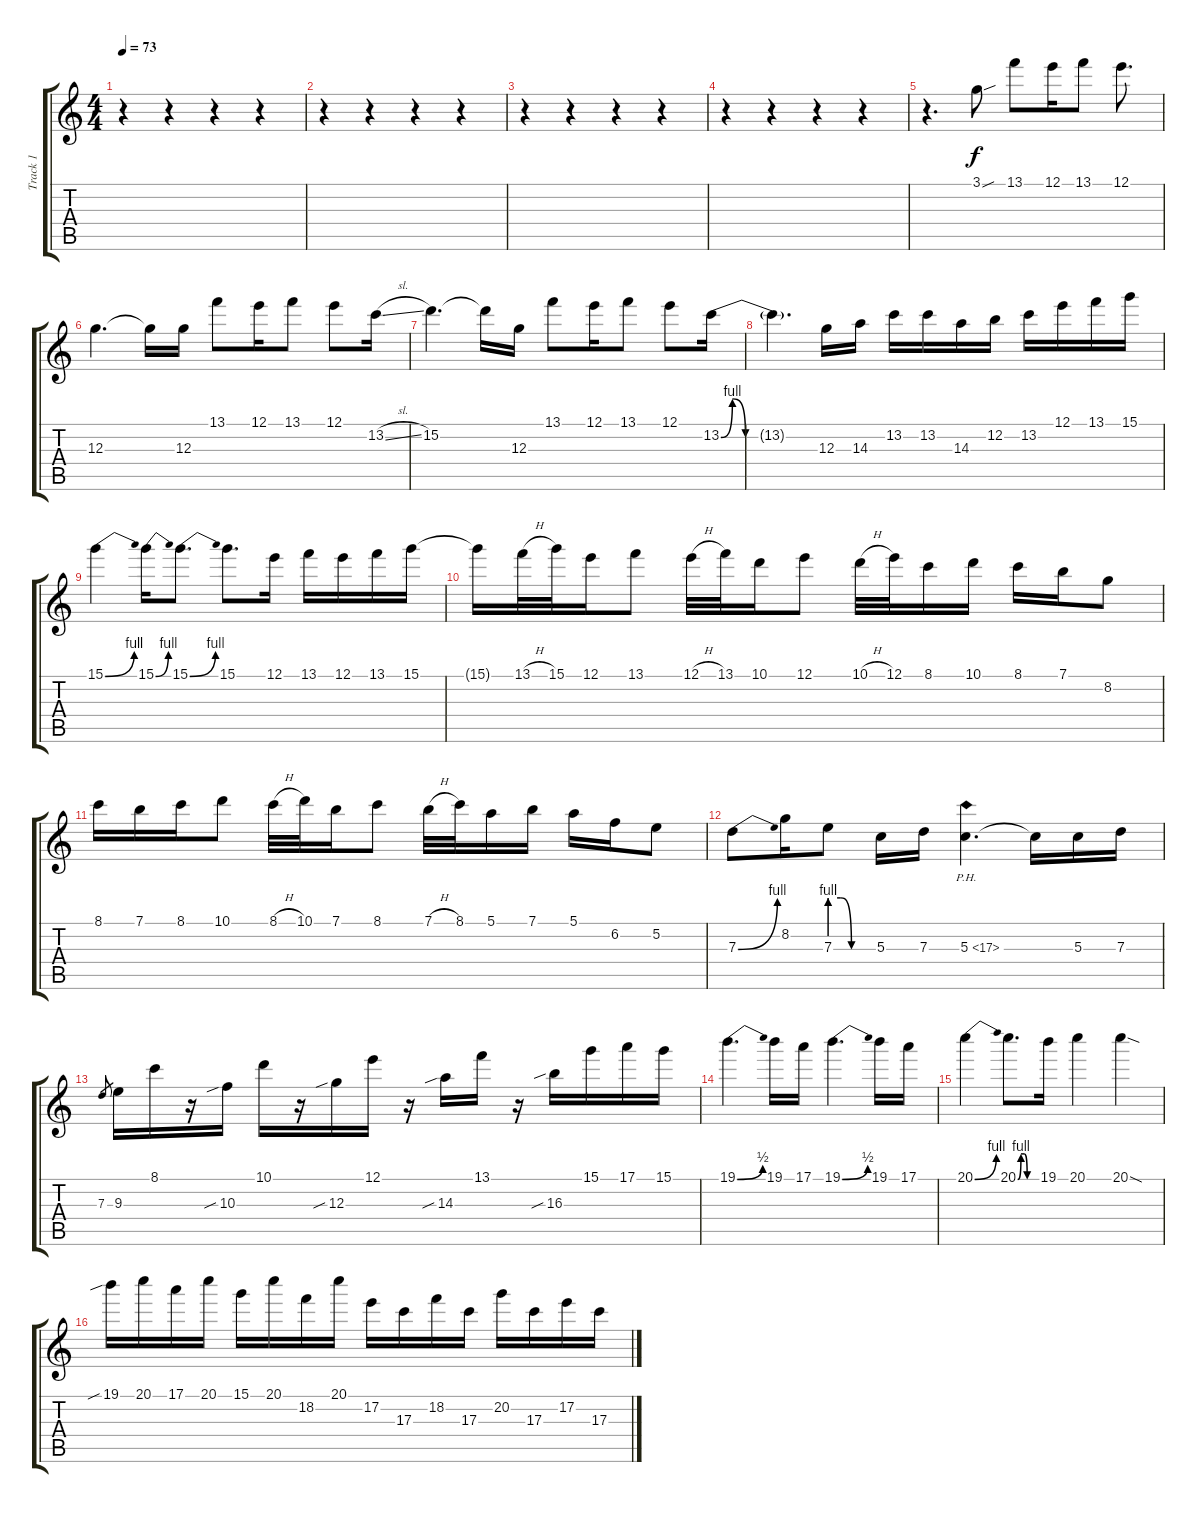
\track ("Track 1" "Track 1") {instrument electricguitarjazz}
\staff {score tabs}
\tuning (E4 B3 G3 D3 A2 E2) {hide}
\ts (4 4)
\tempo 73
\clef g2
\ks c
r.4{dy f} r.4 r.4 r.4 |
r.4 r.4 r.4 r.4 |
r.4 r.4 r.4 r.4 |
r.4 r.4 r.4 r.4 |
r.4{d} 3.1{sou}.8{instrument overdrivenguitar} 13.1.8 12.1.16 13.1.8 12.1.8{d} |
12.3.4{d} 12.3{t}.16 12.3.16 13.1.8 12.1.16 13.1.8 12.1.8 13.2{sl}.16 |
15.2.4{d} 15.2{t}.16 12.3.16 13.1.8 12.1.16 13.1.8 12.1.8 13.2{be (custom 0 0 7 4 15 0 20 0 30 0 60 0)}.16 |
13.2{t}.4{d} 12.3.16 14.3.16 13.2.16 13.2.16 14.3.16 12.2.16 13.2.16 12.1.16 13.1.16 15.1.16 |
15.1{be (bend 0 0 60 4)}.4 15.1{be (bend 0 0 60 4)}.16 15.1{be (bend 0 0 60 4)}.8{d} 15.1.8{d} 12.1.16 13.1.16 12.1.16 13.1.16 15.1.16 |
15.1{t}.16 13.1{h}.32 15.1.32 12.1.16 13.1.8 12.1{h}.32 13.1.32 10.1.16 12.1.8 10.1{h}.32 12.1.32 8.1.16 10.1.16 8.1.16 7.1.16 8.2.8 |
8.1.16 7.1.16 8.1.16 10.1.8 8.1{h}.32 10.1.32 7.1.16 8.1.8 7.1{h}.32 8.1.32 5.1.16 7.1.16 5.1.16 6.2.16 5.2.8 |
7.3{be (bend 0 0 60 4)}.8 8.2.16 7.3{be (custom 0 4 15 4 30 0 60 0)}.8 5.3.16 7.3.16 5.3{ph 12}.4{d} 5.3{t}.16 5.3.16 7.3.16 |
7.3.8{gr} 9.3.16 8.1.16 r.16 10.3{sib}.16 10.1.16 r.16 12.3{sib}.16 12.1.16 r.16 14.3{sib}.16 13.1.16 r.16 16.3{sib}.16 15.1.16 17.1.16 15.1.16 |
19.1{be (bend 0 0 60 2)}.4{d} 19.1.16 17.1.16 19.1{be (bend 0 0 60 2)}.4{d} 19.1.16 17.1.16 |
20.1{be (bend 0 0 60 4)}.4 20.1{be (custom 0 0 10 4 20 4 30 0 60 0)}.8{d} 19.1.16 20.1.4 20.1{sod}.4 |
19.1{sib}.16 20.1.16 17.1.16 20.1.16 15.1.16 20.1.16 18.2.16 20.1.16 17.2.16 17.3.16 18.2.16 17.3.16 20.2.16 17.3.16 17.2.16 17.3.16
